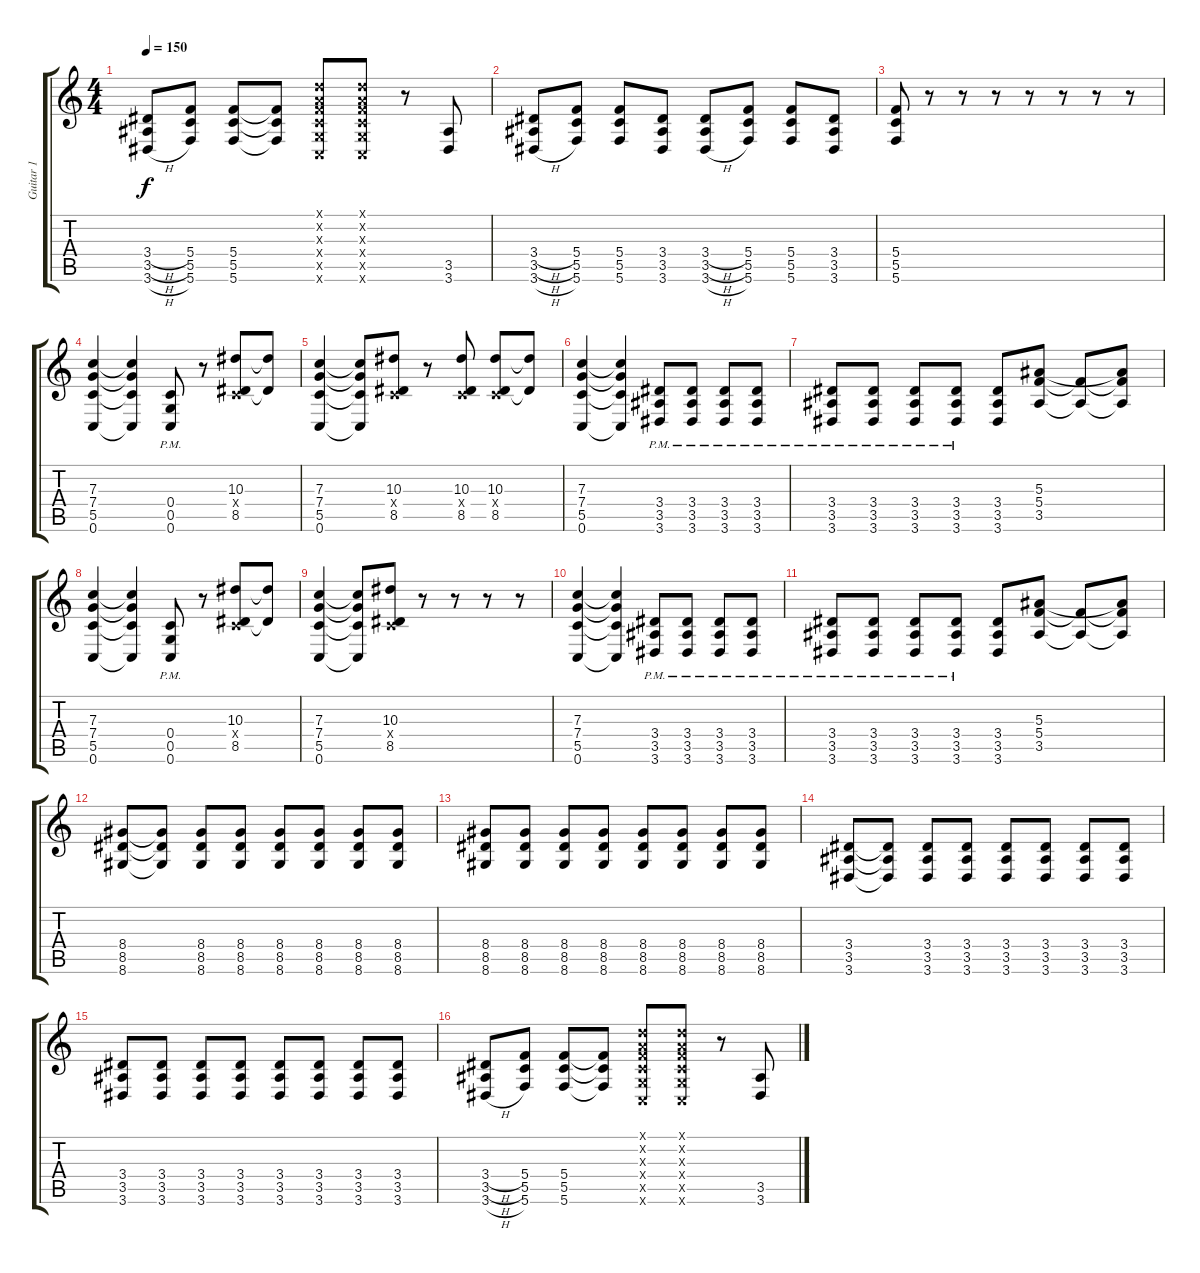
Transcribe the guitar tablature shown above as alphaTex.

\track ("Guitar 1" "Guitar 1") {instrument distortionguitar}
\staff {score tabs}
\tuning (D4 A3 F3 C3 G2 C2) {hide}
\ts (4 4)
\tempo 150
\clef g2
\ks c
(3.4{h} 3.5{h} 3.6{h}).8{dy f} (5.4 5.5 5.6).8 (5.4 5.5 5.6).8 (5.4{t} 5.5{t} 5.6{t}).8 (0.1{x} 0.2{x} 0.3{x} 0.4{x} 0.5{x} 0.6{x}).8 (0.1{x} 0.2{x} 0.3{x} 0.4{x} 0.5{x} 0.6{x}).8 r.8 (3.5 3.6).8 |
(3.4{h} 3.5{h} 3.6{h}).8 (5.4 5.5 5.6).8 (5.4 5.5 5.6).8 (3.4 3.5 3.6).8 (3.4{h} 3.5{h} 3.6{h}).8 (5.4 5.5 5.6).8 (5.4 5.5 5.6).8 (3.4 3.5 3.6).8 |
(5.4 5.5 5.6).8 r.8 r.8 r.8 r.8 r.8 r.8 r.8 |
(7.3 7.4 5.5 0.6).4 (7.3{t} 7.4{t} 5.5{t} 0.6{t}).4 (0.4{pm} 0.5{pm} 0.6{pm}).8 r.8 (10.3 0.4{x} 8.5).8 (10.3{t} 8.5{t}).8 |
(7.3 7.4 5.5 0.6).4 (7.3{t} 7.4{t} 5.5{t} 0.6{t}).8 (10.3 0.4{x} 8.5).8 r.8 (10.3 0.4{x} 8.5).8 (10.3 0.4{x} 8.5).8 (10.3{t} 8.5{t}).8 |
(7.3 7.4 5.5 0.6).4 (7.3{t} 7.4{t} 5.5{t} 0.6{t}).4 (3.4{pm} 3.5{pm} 3.6{pm}).8 (3.4{pm} 3.5{pm} 3.6{pm}).8 (3.4{pm} 3.5{pm} 3.6{pm}).8 (3.4{pm} 3.5{pm} 3.6{pm}).8 |
(3.4{pm} 3.5{pm} 3.6{pm}).8 (3.4{pm} 3.5{pm} 3.6{pm}).8 (3.4{pm} 3.5{pm} 3.6{pm}).8 (3.4{pm} 3.5{pm} 3.6{pm}).8 (3.4 3.5 3.6).8 (5.3 5.4 3.5).8 (5.4{t} 3.5{t}).8 (5.3{t} 5.4{t} 3.5{t}).8 |
(7.3 7.4 5.5 0.6).4 (7.3{t} 7.4{t} 5.5{t} 0.6{t}).4 (0.4{pm} 0.5{pm} 0.6{pm}).8 r.8 (10.3 0.4{x} 8.5).8 (10.3{t} 8.5{t}).8 |
(7.3 7.4 5.5 0.6).4 (7.3{t} 7.4{t} 5.5{t} 0.6{t}).8 (10.3 0.4{x} 8.5).8 r.8 r.8 r.8 r.8 |
(7.3 7.4 5.5 0.6).4 (7.3{t} 7.4{t} 5.5{t} 0.6{t}).4 (3.4{pm} 3.5{pm} 3.6{pm}).8 (3.4{pm} 3.5{pm} 3.6{pm}).8 (3.4{pm} 3.5{pm} 3.6{pm}).8 (3.4{pm} 3.5{pm} 3.6{pm}).8 |
(3.4{pm} 3.5{pm} 3.6{pm}).8 (3.4{pm} 3.5{pm} 3.6{pm}).8 (3.4{pm} 3.5{pm} 3.6{pm}).8 (3.4{pm} 3.5{pm} 3.6{pm}).8 (3.4 3.5 3.6).8 (5.3 5.4 3.5).8 (5.4{t} 3.5{t}).8 (5.3{t} 5.4{t} 3.5{t}).8 |
(8.4 8.5 8.6).8 (8.4{t} 8.5{t} 8.6{t}).8 (8.4 8.5 8.6).8 (8.4 8.5 8.6).8 (8.4 8.5 8.6).8 (8.4 8.5 8.6).8 (8.4 8.5 8.6).8 (8.4 8.5 8.6).8 |
(8.4 8.5 8.6).8 (8.4 8.5 8.6).8 (8.4 8.5 8.6).8 (8.4 8.5 8.6).8 (8.4 8.5 8.6).8 (8.4 8.5 8.6).8 (8.4 8.5 8.6).8 (8.4 8.5 8.6).8 |
(3.4 3.5 3.6).8 (3.4{t} 3.5{t} 3.6{t}).8 (3.4 3.5 3.6).8 (3.4 3.5 3.6).8 (3.4 3.5 3.6).8 (3.4 3.5 3.6).8 (3.4 3.5 3.6).8 (3.4 3.5 3.6).8 |
(3.4 3.5 3.6).8 (3.4 3.5 3.6).8 (3.4 3.5 3.6).8 (3.4 3.5 3.6).8 (3.4 3.5 3.6).8 (3.4 3.5 3.6).8 (3.4 3.5 3.6).8 (3.4 3.5 3.6).8 |
(3.4{h} 3.5{h} 3.6{h}).8 (5.4 5.5 5.6).8 (5.4 5.5 5.6).8 (5.4{t} 5.5{t} 5.6{t}).8 (0.1{x} 0.2{x} 0.3{x} 0.4{x} 0.5{x} 0.6{x}).8 (0.1{x} 0.2{x} 0.3{x} 0.4{x} 0.5{x} 0.6{x}).8 r.8 (3.5 3.6).8
